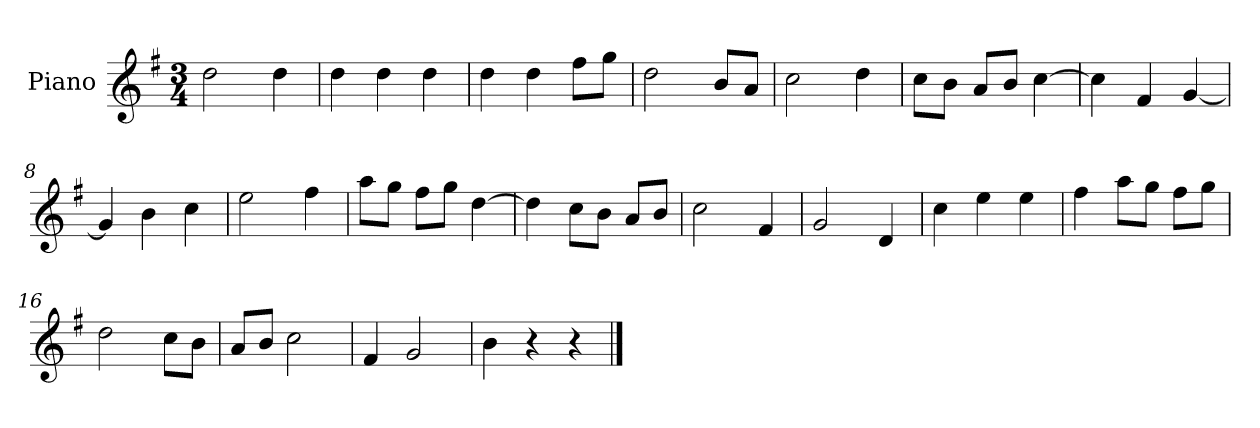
**kern
*part1
*staff1
*I"Piano
*I'P-no
*clefG2
*k[f#]
*M3/4
*MM179
=1
2dd\
4dd\
=2
4dd\
4dd\
4dd\
=3
4dd\
4dd\
8ff#\L
8gg\J
=4
2dd\
8b/L
8a/J
=5
2cc\
4dd\
=6
8cc\L
8b\J
8a/L
8b/J
[4cc\
=7
4cc\]
4f#/
[4g/
=8
4g/]
4b\
4cc\
=9
2ee\
4ff#\
=10
8aa\L
8gg\J
8ff#\L
8gg\J
[4dd\
!!LO:LB:g=z
=11
4dd\]
8cc\L
8b\J
8a/L
8b/J
=12
2cc\
4f#/
=13
2g/
4d/
=14
4cc\
4ee\
4ee\
=15
4ff#\
8aa\L
8gg\J
8ff#\L
8gg\J
=16
2dd\
8cc\L
8b\J
=17
8a/L
8b/J
2cc\
=18
4f#/
2g/
=19
4b\
4r
4r
==
*-
